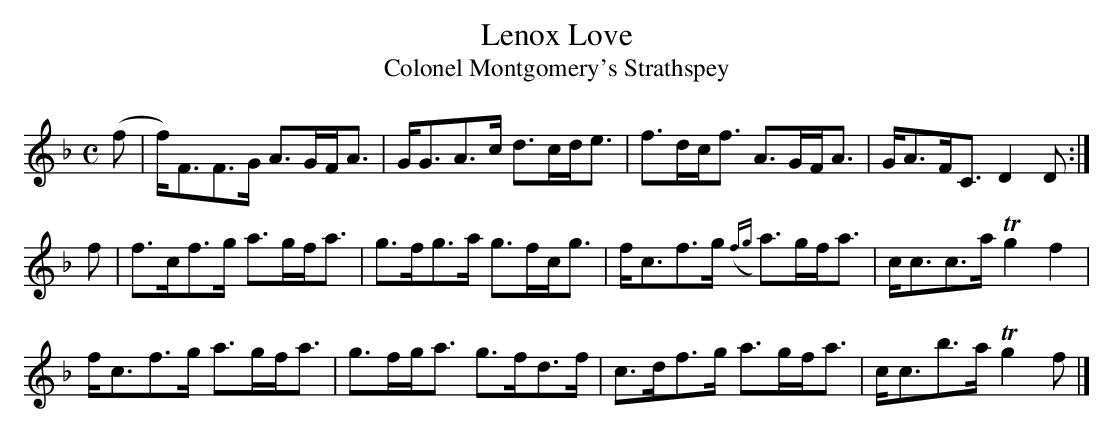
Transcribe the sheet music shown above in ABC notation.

X:1
T:Lenox Love
T:Colonel Montgomery's Strathspey
L:1/8
M:C
K:F
(f|f)<FF>G A>GF<A|G<GA>c d>cd<e|f>dc<f      A>GF<A |G<AF<C  D2D:|
 f|f>cf>g  a>gf<a|g>fg>a g>fc<g|f<cf>g ({fg}a)>gf<a|c<cc>a Tg2f2|
   f<cf>g  a>gf<a|g>fg<a g>fd>f|c>df>g      a>gf<a |c<cb>a Tg2f|]
